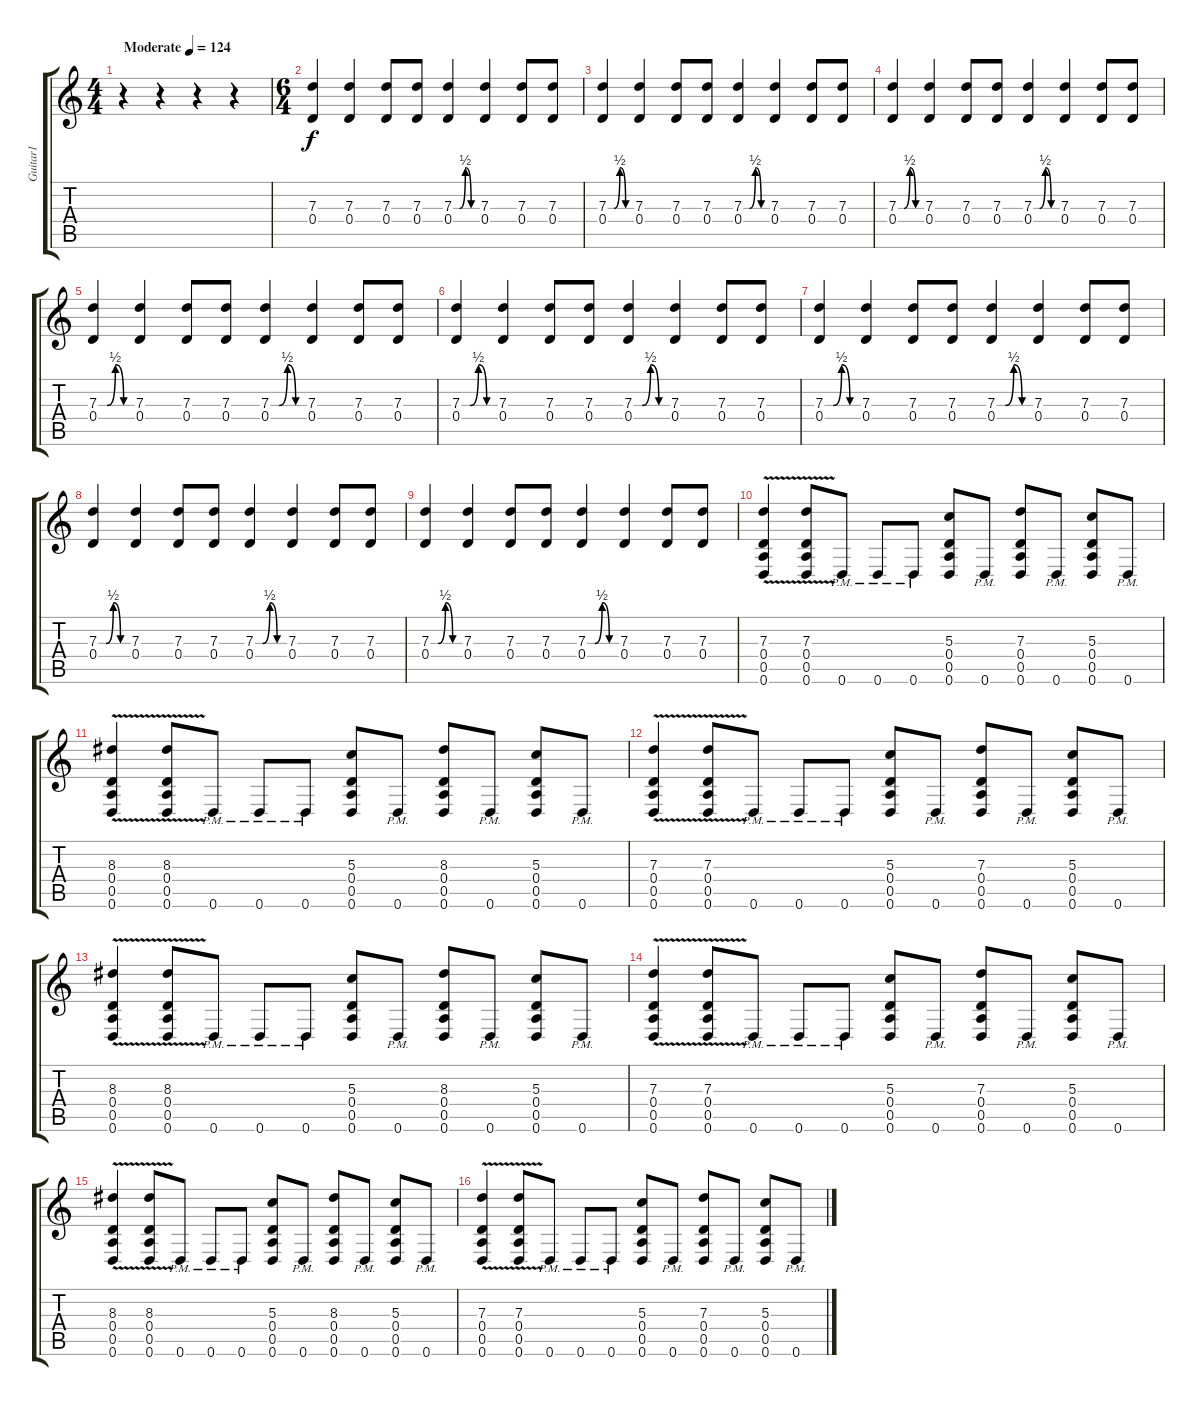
\track ("Guitar1" "Guitar1") {instrument overdrivenguitar}
\staff {score tabs}
\tuning (E4 B3 G3 D3 A2 D2) {hide}
\ts (4 4)
\tempo (124 "Moderate")
\clef g2
\ks c
r.4{dy f instrument overdrivenguitar} r.4 r.4 r.4 |
\ts (6 4)
(7.3 0.4).4{instrument sitar} (7.3 0.4).4 (7.3 0.4).8 (7.3 0.4).8 (7.3{be (custom 0 0 15 0 30 2 45 0 60 0)} 0.4).4 (7.3 0.4).4 (7.3 0.4).8 (7.3 0.4).8 |
(7.3{be (custom 0 0 15 0 30 2 45 0 60 0)} 0.4).4 (7.3 0.4).4 (7.3 0.4).8 (7.3 0.4).8 (7.3{be (custom 0 0 15 0 30 2 45 0 60 0)} 0.4).4 (7.3 0.4).4 (7.3 0.4).8 (7.3 0.4).8 |
(7.3{be (custom 0 0 15 0 30 2 45 0 60 0)} 0.4).4 (7.3 0.4).4 (7.3 0.4).8 (7.3 0.4).8 (7.3{be (custom 0 0 15 0 30 2 45 0 60 0)} 0.4).4 (7.3 0.4).4 (7.3 0.4).8 (7.3 0.4).8 |
(7.3{be (custom 0 0 15 0 30 2 45 0 60 0)} 0.4).4 (7.3 0.4).4 (7.3 0.4).8 (7.3 0.4).8 (7.3{be (custom 0 0 15 0 30 2 45 0 60 0)} 0.4).4 (7.3 0.4).4 (7.3 0.4).8 (7.3 0.4).8 |
(7.3{be (custom 0 0 15 0 30 2 45 0 60 0)} 0.4).4 (7.3 0.4).4 (7.3 0.4).8 (7.3 0.4).8 (7.3{be (custom 0 0 15 0 30 2 45 0 60 0)} 0.4).4 (7.3 0.4).4 (7.3 0.4).8 (7.3 0.4).8 |
(7.3{be (custom 0 0 15 0 30 2 45 0 60 0)} 0.4).4 (7.3 0.4).4 (7.3 0.4).8 (7.3 0.4).8 (7.3{be (custom 0 0 15 0 30 2 45 0 60 0)} 0.4).4 (7.3 0.4).4 (7.3 0.4).8 (7.3 0.4).8 |
(7.3{be (custom 0 0 15 0 30 2 45 0 60 0)} 0.4).4 (7.3 0.4).4 (7.3 0.4).8 (7.3 0.4).8 (7.3{be (custom 0 0 15 0 30 2 45 0 60 0)} 0.4).4 (7.3 0.4).4 (7.3 0.4).8 (7.3 0.4).8 |
(7.3{be (custom 0 0 15 0 30 2 45 0 60 0)} 0.4).4 (7.3 0.4).4 (7.3 0.4).8 (7.3 0.4).8 (7.3{be (custom 0 0 15 0 30 2 45 0 60 0)} 0.4).4 (7.3 0.4).4 (7.3 0.4).8 (7.3 0.4).8 |
(7.3{v} 0.4 0.5 0.6).4{instrument overdrivenguitar} (7.3{v} 0.4 0.5 0.6).8 0.6{pm}.8 0.6{pm}.8 0.6{pm}.8 (5.3 0.4 0.5 0.6).8 0.6{pm}.8 (7.3 0.4 0.5 0.6).8 0.6{pm}.8 (5.3 0.4 0.5 0.6).8 0.6{pm}.8 |
(8.3{v} 0.4 0.5 0.6).4 (8.3{v} 0.4 0.5 0.6).8 0.6{pm}.8 0.6{pm}.8 0.6{pm}.8 (5.3 0.4 0.5 0.6).8 0.6{pm}.8 (8.3 0.4 0.5 0.6).8 0.6{pm}.8 (5.3 0.4 0.5 0.6).8 0.6{pm}.8 |
(7.3{v} 0.4 0.5 0.6).4 (7.3{v} 0.4 0.5 0.6).8 0.6{pm}.8 0.6{pm}.8 0.6{pm}.8 (5.3 0.4 0.5 0.6).8 0.6{pm}.8 (7.3 0.4 0.5 0.6).8 0.6{pm}.8 (5.3 0.4 0.5 0.6).8 0.6{pm}.8 |
(8.3{v} 0.4 0.5 0.6).4 (8.3{v} 0.4 0.5 0.6).8 0.6{pm}.8 0.6{pm}.8 0.6{pm}.8 (5.3 0.4 0.5 0.6).8 0.6{pm}.8 (8.3 0.4 0.5 0.6).8 0.6{pm}.8 (5.3 0.4 0.5 0.6).8 0.6{pm}.8 |
(7.3{v} 0.4 0.5 0.6).4 (7.3{v} 0.4 0.5 0.6).8 0.6{pm}.8 0.6{pm}.8 0.6{pm}.8 (5.3 0.4 0.5 0.6).8 0.6{pm}.8 (7.3 0.4 0.5 0.6).8 0.6{pm}.8 (5.3 0.4 0.5 0.6).8 0.6{pm}.8 |
(8.3{v} 0.4 0.5 0.6).4 (8.3{v} 0.4 0.5 0.6).8 0.6{pm}.8 0.6{pm}.8 0.6{pm}.8 (5.3 0.4 0.5 0.6).8 0.6{pm}.8 (8.3 0.4 0.5 0.6).8 0.6{pm}.8 (5.3 0.4 0.5 0.6).8 0.6{pm}.8 |
(7.3{v} 0.4 0.5 0.6).4 (7.3{v} 0.4 0.5 0.6).8 0.6{pm}.8 0.6{pm}.8 0.6{pm}.8 (5.3 0.4 0.5 0.6).8 0.6{pm}.8 (7.3 0.4 0.5 0.6).8 0.6{pm}.8 (5.3 0.4 0.5 0.6).8 0.6{pm}.8
